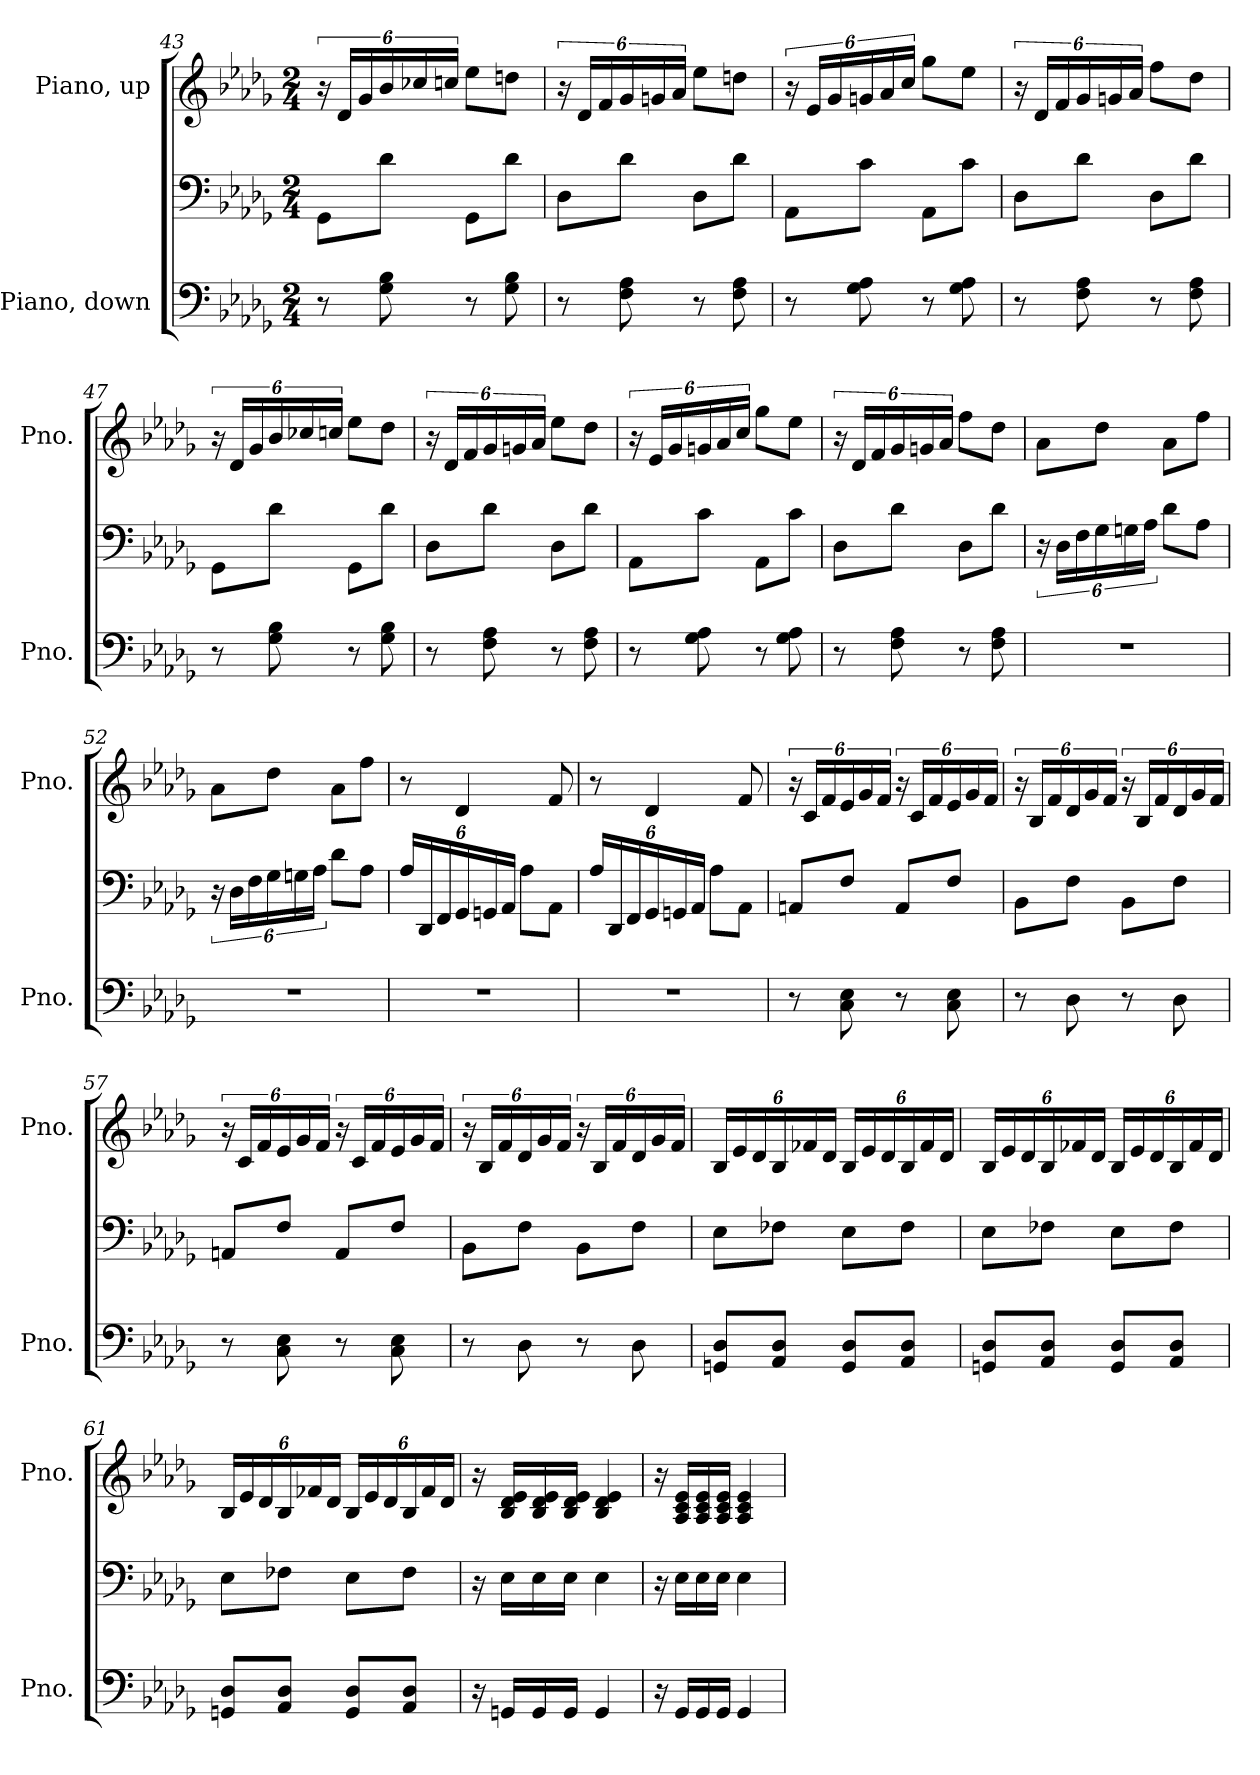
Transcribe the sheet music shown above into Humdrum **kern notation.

**kern	**kern	**kern
*part2	*part2	*part1
*staff3	*staff2	*staff1
*I"Piano, down	*	*I"Piano, up
*I'Pno.	*	*I'Pno.
*clefF4	*clefF4	*clefG2
*k[b-e-a-d-g-]	*k[b-e-a-d-g-]	*k[b-e-a-d-g-]
*M2/4	*M2/4	*M2/4
=43	=43	=43
8r	8GG-\L	24r
.	.	24d-/LL
.	.	24g-/
*	*	*Xbrackettup
8G-\ 8B-\	8d-\J	24b-/
.	.	24cc-X/
.	.	24ccn/JJ
8r	8GG-\L	8ee-\L
8G-\ 8B-\	8d-\J	8ddn\J
=44	=44	=44
*	*	*brackettup
8r	8D-\L	24r
.	.	24d-/LL
.	.	24f/
*	*	*Xbrackettup
8F\ 8A-\	8d-\J	24g-/
.	.	24gn/
.	.	24a-/JJ
8r	8D-\L	8ee-\L
8F\ 8A-\	8d-\J	8ddn\J
!!LO:LB:g=z
=45	=45	=45
*	*	*brackettup
8r	8AA-\L	24r
.	.	24e-/LL
.	.	24g-/
*	*	*Xbrackettup
8G-\ 8A-\	8c\J	24gn/
.	.	24a-/
.	.	24cc/JJ
8r	8AA-\L	8gg-\L
8G-\ 8A-\	8c\J	8ee-\J
=46	=46	=46
*	*	*brackettup
8r	8D-\L	24r
.	.	24d-/LL
.	.	24f/
*	*	*Xbrackettup
8F\ 8A-\	8d-\J	24g-/
.	.	24gn/
.	.	24a-/JJ
8r	8D-\L	8ff\L
8F\ 8A-\	8d-\J	8dd-\J
=47	=47	=47
*	*	*brackettup
8r	8GG-\L	24r
.	.	24d-/LL
.	.	24g-/
*	*	*Xbrackettup
8G-\ 8B-\	8d-\J	24b-/
.	.	24cc-X/
.	.	24ccn/JJ
8r	8GG-\L	8ee-\L
8G-\ 8B-\	8d-\J	8dd-\J
=48	=48	=48
*	*	*brackettup
8r	8D-\L	24r
.	.	24d-/LL
.	.	24f/
*	*	*Xbrackettup
8F\ 8A-\	8d-\J	24g-/
.	.	24gn/
.	.	24a-/JJ
8r	8D-\L	8ee-\L
8F\ 8A-\	8d-\J	8dd-\J
!!LO:PB:g=z
=49	=49	=49
*	*	*brackettup
8r	8AA-\L	24r
.	.	24e-/LL
.	.	24g-/
*	*	*Xbrackettup
8G-\ 8A-\	8c\J	24gn/
.	.	24a-/
.	.	24cc/JJ
8r	8AA-\L	8gg-\L
8G-\ 8A-\	8c\J	8ee-\J
=50	=50	=50
*	*	*brackettup
8r	8D-\L	24r
.	.	24d-/LL
.	.	24f/
*	*	*Xbrackettup
8F\ 8A-\	8d-\J	24g-/
.	.	24gn/
.	.	24a-/JJ
8r	8D-\L	8ff\L
8F\ 8A-\	8d-\J	8dd-\J
=51	=51	=51
2r	24r	8a-\L
.	24D-\LL	.
.	24F\	.
*	*Xbrackettup	*
.	24G-\	8dd-\J
.	24Gn\	.
.	24A-\JJ	.
.	8d-\L	8a-\L
.	8A-\J	8ff\J
=52	=52	=52
*	*brackettup	*
2r	24r	8a-\L
.	24D-\LL	.
.	24F\	.
*	*Xbrackettup	*
.	24G-\	8dd-\J
.	24Gn\	.
.	24A-\JJ	.
.	8d-\L	8a-\L
.	8A-\J	8ff\J
!!LO:LB:g=z
=53	=53	=53
2r	24A-/LL	8r
.	24DD-/	.
.	24FF/	.
.	24GG-/	4d-/
.	24GGn/	.
.	24AA-/JJ	.
.	8A-\L	.
.	8AA-\J	8f/
=54	=54	=54
2r	24A-/LL	8r
.	24DD-/	.
.	24FF/	.
.	24GG-/	4d-/
.	24GGn/	.
.	24AA-/JJ	.
.	8A-\L	.
.	8AA-\J	8f/
=55	=55	=55
*	*	*brackettup
8r	8AAn/L	24r
.	.	24c/LL
.	.	24f/
*	*	*Xbrackettup
8C\ 8E-\	8F/J	24e-/
.	.	24g-/
.	.	24f/JJ
*	*	*brackettup
8r	8AA/L	24r
.	.	24c/LL
.	.	24f/
*	*	*Xbrackettup
8C\ 8E-\	8F/J	24e-/
.	.	24g-/
.	.	24f/JJ
!!LO:LB:g=z
=56	=56	=56
*	*	*brackettup
8r	8BB-\L	24r
.	.	24B-/LL
.	.	24f/
*	*	*Xbrackettup
8D-\	8F\J	24d-/
.	.	24g-/
.	.	24f/JJ
*	*	*brackettup
8r	8BB-\L	24r
.	.	24B-/LL
.	.	24f/
*	*	*Xbrackettup
8D-\	8F\J	24d-/
.	.	24g-/
.	.	24f/JJ
=57	=57	=57
*	*	*brackettup
8r	8AAn/L	24r
.	.	24c/LL
.	.	24f/
*	*	*Xbrackettup
8C\ 8E-\	8F/J	24e-/
.	.	24g-/
.	.	24f/JJ
*	*	*brackettup
8r	8AA/L	24r
.	.	24c/LL
.	.	24f/
*	*	*Xbrackettup
8C\ 8E-\	8F/J	24e-/
.	.	24g-/
.	.	24f/JJ
=58	=58	=58
*	*	*brackettup
8r	8BB-\L	24r
.	.	24B-/LL
.	.	24f/
*	*	*Xbrackettup
8D-\	8F\J	24d-/
.	.	24g-/
.	.	24f/JJ
*	*	*brackettup
8r	8BB-\L	24r
.	.	24B-/LL
.	.	24f/
*	*	*Xbrackettup
8D-\	8F\J	24d-/
.	.	24g-/
.	.	24f/JJ
!!LO:LB:g=z
=59	=59	=59
8GGn/ 8D-/L	8E-\L	24B-/LL
.	.	24e-/
.	.	24d-/
8AA-/ 8D-/J	8F-X\J	24B-/
.	.	24f-X/
.	.	24d-/JJ
8GG/ 8D-/L	8E-\L	24B-/LL
.	.	24e-/
.	.	24d-/
8AA-/ 8D-/J	8F-\J	24B-/
.	.	24f-/
.	.	24d-/JJ
=60	=60	=60
8GGn/ 8D-/L	8E-\L	24B-/LL
.	.	24e-/
.	.	24d-/
8AA-/ 8D-/J	8F-X\J	24B-/
.	.	24f-X/
.	.	24d-/JJ
8GG/ 8D-/L	8E-\L	24B-/LL
.	.	24e-/
.	.	24d-/
8AA-/ 8D-/J	8F-\J	24B-/
.	.	24f-/
.	.	24d-/JJ
=61	=61	=61
8GGn/ 8D-/L	8E-\L	24B-/LL
.	.	24e-/
.	.	24d-/
8AA-/ 8D-/J	8F-X\J	24B-/
.	.	24f-X/
.	.	24d-/JJ
8GG/ 8D-/L	8E-\L	24B-/LL
.	.	24e-/
.	.	24d-/
8AA-/ 8D-/J	8F-\J	24B-/
.	.	24f-/
.	.	24d-/JJ
!!LO:PB:g=z
=62	=62	=62
16r	16r	16r
16GGn/LL	16E-\LL	16B-/ 16d-/ 16e-/LL
16GG/	16E-\	16B-/ 16d-/ 16e-/
16GG/JJ	16E-\JJ	16B-/ 16d-/ 16e-/JJ
4GG/	4E-\	4B-/ 4d-/ 4e-/
=63	=63	=63
16r	16r	16r
16GG-/LL	16E-\LL	16A-/ 16c/ 16e-/LL
16GG-/	16E-\	16A-/ 16c/ 16e-/
16GG-/JJ	16E-\JJ	16A-/ 16c/ 16e-/JJ
4GG-/	4E-\	4A-/ 4c/ 4e-/
=	=	=
*-	*-	*-
